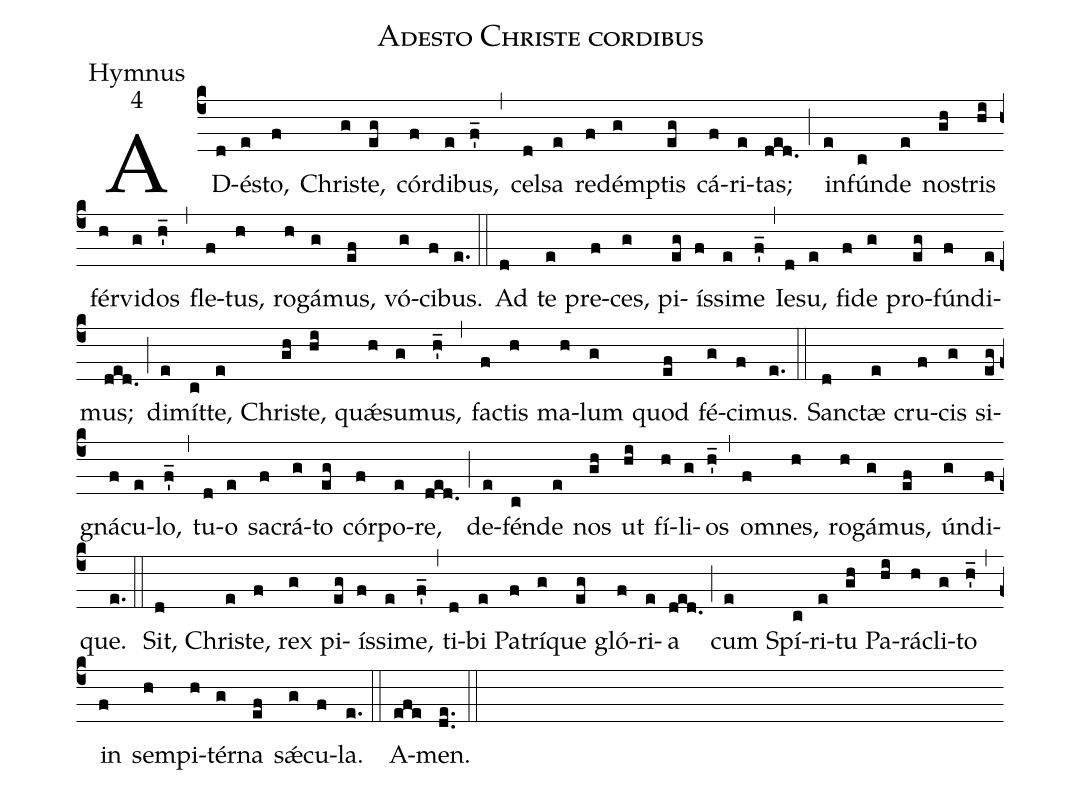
name:Adesto Christe cordibus;
office-part:Hymnus;
mode:4;
%%
(c4)
AD(d)é(e)sto,(f) Chri(g)ste,(eg) cór(f)di(e)bus,(f'_) (,)
cel(d)sa(e) re(f)dém(g)ptis(eg) cá(f)ri(e)tas;(ded.) (;)
in(e)fún(c)de(e) no(gh)stris(hi) fér(h)vi(g)dos(h'_) (,)
fle(f)tus,(h) ro(h)gá(g)mus,(ef) vó(g)ci(f)bus.(e.) (::)

Ad(d) te(e) pre(f)ces,(g) pi(eg)ís(f)si(e)me(f'_) (,)
Ie(d)su,(e) fi(f)de(g) pro(eg)fún(f)di(e)mus;(ded.) (;)
di(e)mít(c)te,(e) Chri(gh)ste,(hi) quǽ(h)su(g)mus,(h'_) (,)
fa(f)ctis(h) ma(h)lum(g) quod(ef) fé(g)ci(f)mus.(e.) (::)
San(d)ctæ(e) cru(f)cis(g) si(eg)gná(f)cu(e)lo,(f'_) (,)
tu(d)o(e) sa(f)crá(g)to(eg) cór(f)po(e)re,(ded.) (;)
de(e)fén(c)de(e) nos(gh) ut(hi) fí(h)li(g)os(h'_) (,)
om(f)nes,(h) ro(h)gá(g)mus,(ef) ún(g)di(f)que.(e.) (::)
Sit,(d) Chri(e)ste,(f) rex(g) pi(eg)ís(f)si(e)me,(f'_) (,)
ti(d)bi(e) Pa(f)trí(g)que(eg) gló(f)ri(e)a(ded.) (;)
cum(e) Spí(c)ri(e)tu(gh) Pa(hi)rá(h)cli(g)to(h'_) (,)
in(f) sem(h)pi(h)tér(g)na(ef) sǽ(g)cu(f)la.(e.) (::)
A(efe)men.(de..) (::)
